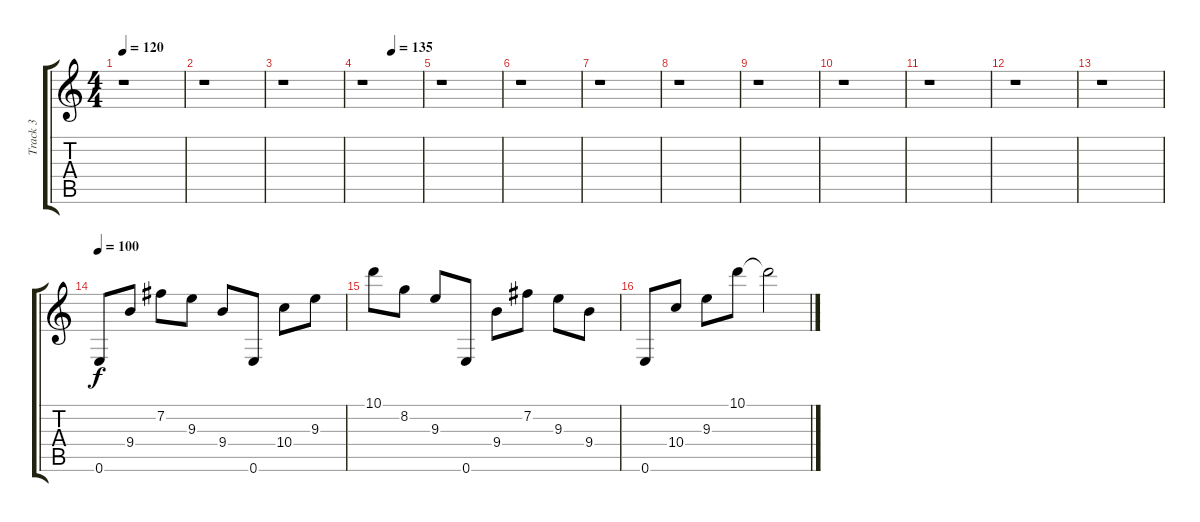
\track ("Track 3" "Track 3") {instrument acousticguitarsteel}
\staff {score tabs}
\tuning (E4 B3 G3 D3 A2 E2) {hide}
\ts (4 4)
\tempo 120
\clef g2
\ks c
r.1{dy f} |
r.1 |
r.1 |
\tempo (135 0.5)
r.1 |
r.1 |
r.1 |
r.1 |
r.1 |
r.1 |
r.1 |
r.1 |
r.1 |
r.1 |
\tempo 100
0.6.8 9.4.8 7.2.8 9.3.8 9.4.8 0.6.8 10.4.8 9.3.8 |
10.1.8 8.2.8 9.3.8 0.6.8 9.4.8 7.2.8 9.3.8 9.4.8 |
0.6.8 10.4.8 9.3.8 10.1.8 10.1{t}.2
